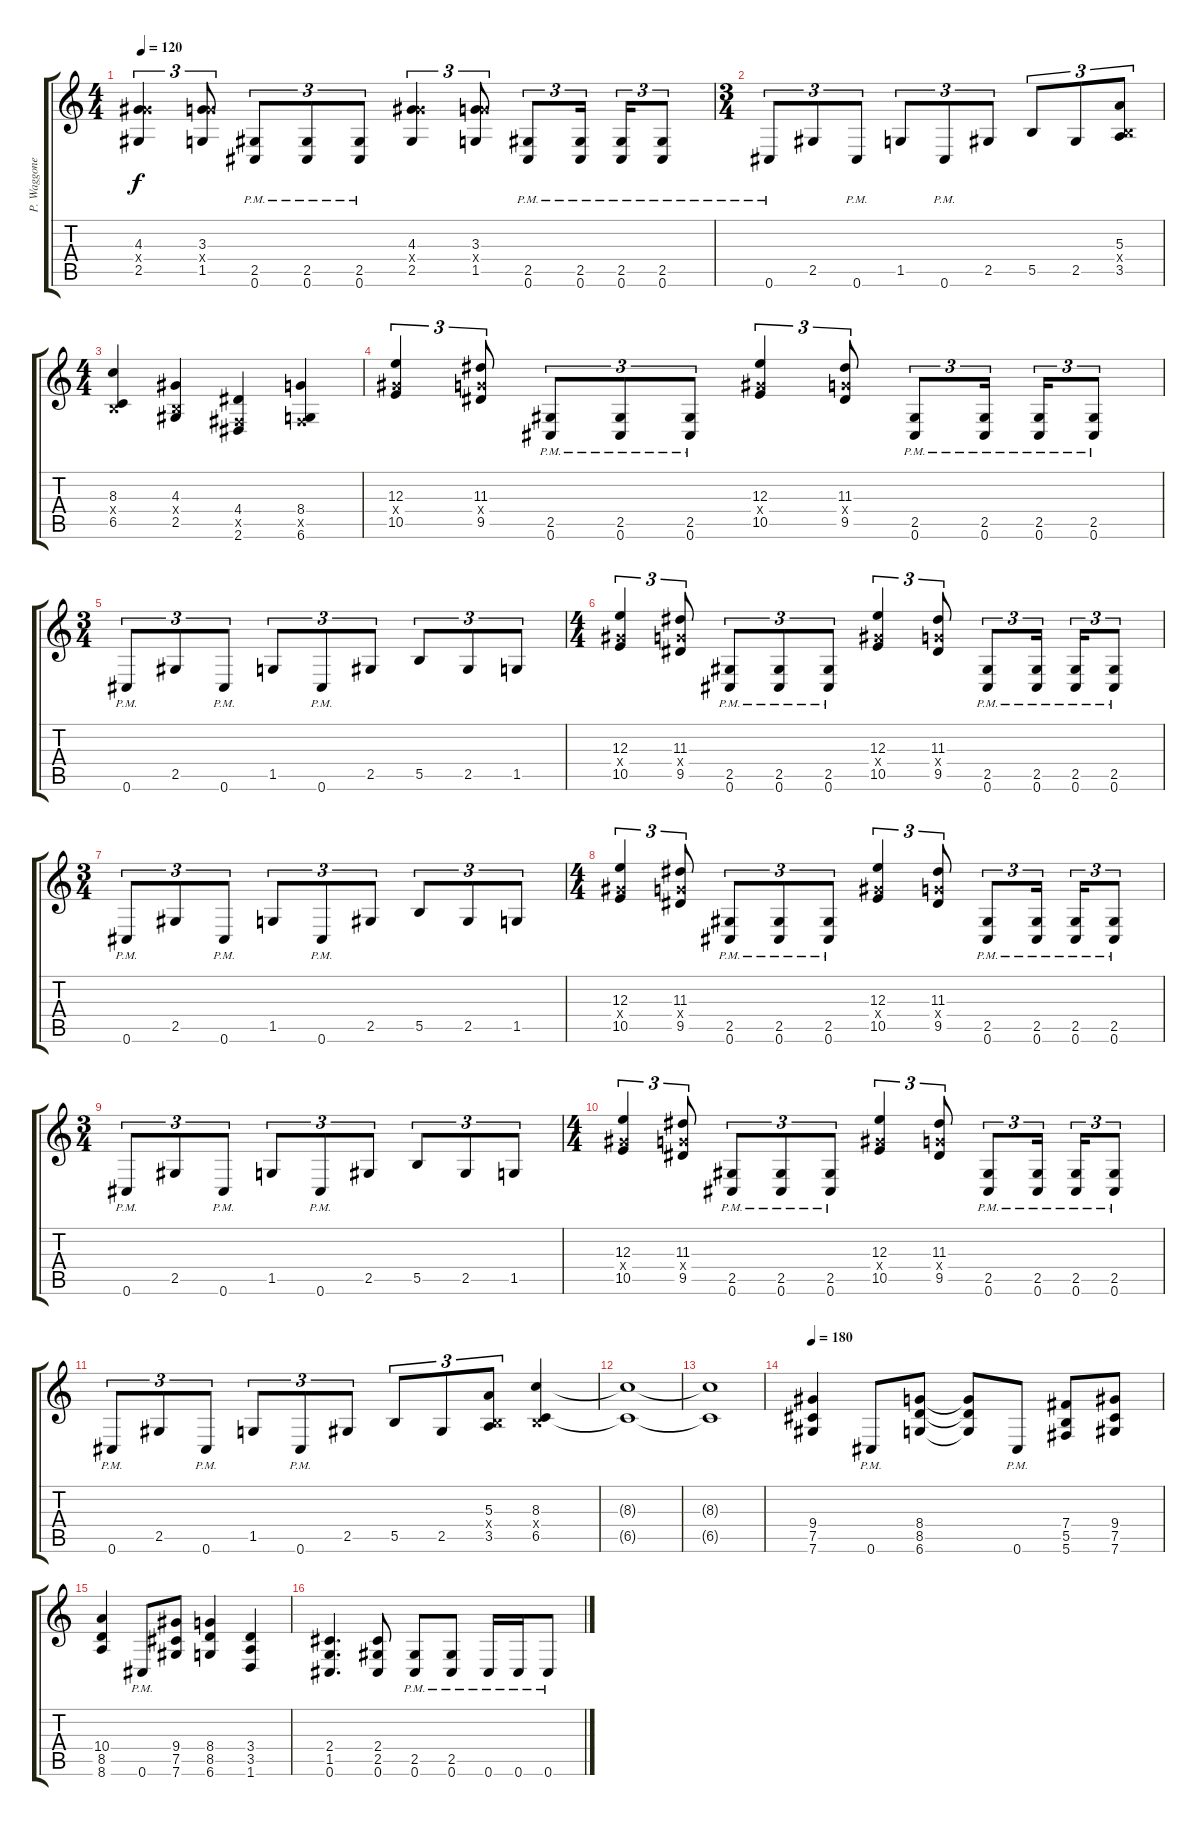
\track ("P. Waggoner Gtr." "P. Waggone") {instrument distortionguitar}
\staff {score tabs}
\tuning (Db4 Ab3 E3 B2 Gb2 Db2) {hide}
\ts (4 4)
\tempo 120
\clef g2
\ks c
(4.3 9.4{x} 2.5).4{tu (3 2) dy f} (3.3 8.4{x} 1.5).8{tu (3 2)} (2.5{pm} 0.6{pm}).8{tu (3 2)} (2.5{pm} 0.6{pm}).8{tu (3 2)} (2.5{pm} 0.6{pm}).8{tu (3 2)} (4.3 9.4{x} 2.5).4{tu (3 2)} (3.3 8.4{x} 1.5).8{tu (3 2)} (2.5{pm} 0.6{pm}).8{tu (3 2)} (2.5{pm} 0.6{pm}).16{tu (3 2)} (2.5{pm} 0.6{pm}).16{tu (3 2)} (2.5{pm} 0.6{pm}).8{tu (3 2)} |
\ts (3 4)
0.6{pm}.8{tu (3 2)} 2.5.8{tu (3 2)} 0.6{pm}.8{tu (3 2)} 1.5.8{tu (3 2)} 0.6{pm}.8{tu (3 2)} 2.5.8{tu (3 2)} 5.5.8{tu (3 2)} 2.5.8{tu (3 2)} (5.3 0.4{x} 3.5).8{tu (3 2)} |
\ts (4 4)
(8.3 0.4{x} 6.5).4 (4.3 0.4{x} 2.5).4 (4.4 0.5{x} 2.6).4 (8.4 0.5{x} 6.6).4 |
(12.3 9.4{x} 10.5).4{tu (3 2)} (11.3 8.4{x} 9.5).8{tu (3 2)} (2.5{pm} 0.6{pm}).8{tu (3 2)} (2.5{pm} 0.6{pm}).8{tu (3 2)} (2.5{pm} 0.6{pm}).8{tu (3 2)} (12.3 9.4{x} 10.5).4{tu (3 2)} (11.3 8.4{x} 9.5).8{tu (3 2)} (2.5{pm} 0.6{pm}).8{tu (3 2)} (2.5{pm} 0.6{pm}).16{tu (3 2)} (2.5{pm} 0.6{pm}).16{tu (3 2)} (2.5{pm} 0.6{pm}).8{tu (3 2)} |
\ts (3 4)
0.6{pm}.8{tu (3 2)} 2.5.8{tu (3 2)} 0.6{pm}.8{tu (3 2)} 1.5.8{tu (3 2)} 0.6{pm}.8{tu (3 2)} 2.5.8{tu (3 2)} 5.5.8{tu (3 2)} 2.5.8{tu (3 2)} 1.5.8{tu (3 2)} |
\ts (4 4)
(12.3 9.4{x} 10.5).4{tu (3 2)} (11.3 8.4{x} 9.5).8{tu (3 2)} (2.5{pm} 0.6{pm}).8{tu (3 2)} (2.5{pm} 0.6{pm}).8{tu (3 2)} (2.5{pm} 0.6{pm}).8{tu (3 2)} (12.3 9.4{x} 10.5).4{tu (3 2)} (11.3 8.4{x} 9.5).8{tu (3 2)} (2.5{pm} 0.6{pm}).8{tu (3 2)} (2.5{pm} 0.6{pm}).16{tu (3 2)} (2.5{pm} 0.6{pm}).16{tu (3 2)} (2.5{pm} 0.6{pm}).8{tu (3 2)} |
\ts (3 4)
0.6{pm}.8{tu (3 2)} 2.5.8{tu (3 2)} 0.6{pm}.8{tu (3 2)} 1.5.8{tu (3 2)} 0.6{pm}.8{tu (3 2)} 2.5.8{tu (3 2)} 5.5.8{tu (3 2)} 2.5.8{tu (3 2)} 1.5.8{tu (3 2)} |
\ts (4 4)
(12.3 9.4{x} 10.5).4{tu (3 2)} (11.3 8.4{x} 9.5).8{tu (3 2)} (2.5{pm} 0.6{pm}).8{tu (3 2)} (2.5{pm} 0.6{pm}).8{tu (3 2)} (2.5{pm} 0.6{pm}).8{tu (3 2)} (12.3 9.4{x} 10.5).4{tu (3 2)} (11.3 8.4{x} 9.5).8{tu (3 2)} (2.5{pm} 0.6{pm}).8{tu (3 2)} (2.5{pm} 0.6{pm}).16{tu (3 2)} (2.5{pm} 0.6{pm}).16{tu (3 2)} (2.5{pm} 0.6{pm}).8{tu (3 2)} |
\ts (3 4)
0.6{pm}.8{tu (3 2)} 2.5.8{tu (3 2)} 0.6{pm}.8{tu (3 2)} 1.5.8{tu (3 2)} 0.6{pm}.8{tu (3 2)} 2.5.8{tu (3 2)} 5.5.8{tu (3 2)} 2.5.8{tu (3 2)} 1.5.8{tu (3 2)} |
\ts (4 4)
(12.3 9.4{x} 10.5).4{tu (3 2)} (11.3 8.4{x} 9.5).8{tu (3 2)} (2.5{pm} 0.6{pm}).8{tu (3 2)} (2.5{pm} 0.6{pm}).8{tu (3 2)} (2.5{pm} 0.6{pm}).8{tu (3 2)} (12.3 9.4{x} 10.5).4{tu (3 2)} (11.3 8.4{x} 9.5).8{tu (3 2)} (2.5{pm} 0.6{pm}).8{tu (3 2)} (2.5{pm} 0.6{pm}).16{tu (3 2)} (2.5{pm} 0.6{pm}).16{tu (3 2)} (2.5{pm} 0.6{pm}).8{tu (3 2)} |
0.6{pm}.8{tu (3 2)} 2.5.8{tu (3 2)} 0.6{pm}.8{tu (3 2)} 1.5.8{tu (3 2)} 0.6{pm}.8{tu (3 2)} 2.5.8{tu (3 2)} 5.5.8{tu (3 2)} 2.5.8{tu (3 2)} (5.3 0.4{x} 3.5).8{tu (3 2)} (8.3 0.4{x} 6.5).4 |
(8.3{t} 6.5{t}).1 |
(8.3{t} 6.5{t}).1 |
\tempo 180
(9.4 7.5 7.6).4 0.6{pm}.8 (8.4 8.5 6.6).8 (8.4{t} 8.5{t} 6.6{t}).8 0.6{pm}.8 (7.4 5.5 5.6).8 (9.4 7.5 7.6).8 |
(10.4 8.5 8.6).4 0.6{pm}.8 (9.4 7.5 7.6).8 (8.4 8.5 6.6).4 (3.4 3.5 1.6).4 |
(2.4 1.5 0.6).4{d} (2.4 2.5 0.6).8 (2.5{pm} 0.6{pm}).8 (2.5{pm} 0.6{pm}).8 0.6{pm}.16 0.6{pm}.16 0.6{pm}.8
